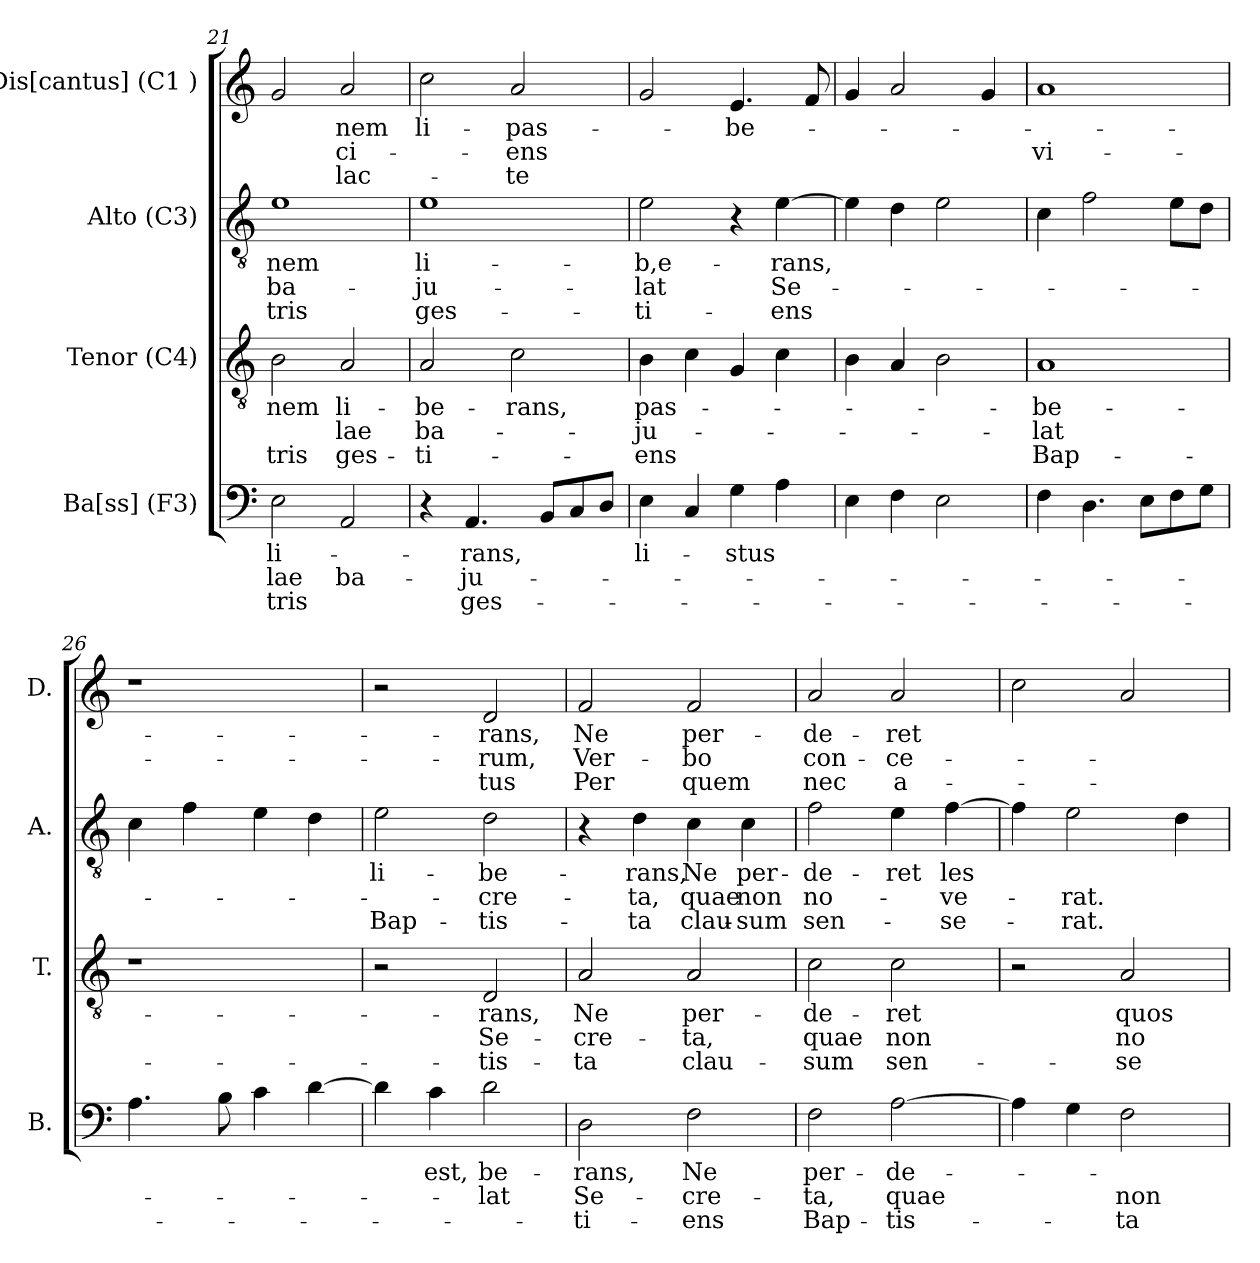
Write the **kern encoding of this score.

**kern	**text	**text	**text	**kern	**text	**text	**text	**kern	**text	**text	**text	**kern	**text	**text	**text
*part4	*part4	*part4	*part4	*part3	*part3	*part3	*part3	*part2	*part2	*part2	*part2	*part1	*part1	*part1	*part1
*staff4	*staff4	*staff4	*staff4	*staff3	*staff3	*staff3	*staff3	*staff2	*staff2	*staff2	*staff2	*staff1	*staff1	*staff1	*staff1
*I"Ba[ss] (F3)	*	*	*	*I"Tenor (C4)	*	*	*	*I"Alto (C3)	*	*	*	*I"Dis[cantus] (C1 )	*	*	*
*I'B.	*	*	*	*I'T.	*	*	*	*I'A.	*	*	*	*I'D.	*	*	*
*clefF4	*	*	*	*clefGv2	*	*	*	*clefGv2	*	*	*	*clefG2	*	*	*
*k[]	*	*	*	*k[]	*	*	*	*k[]	*	*	*	*k[]	*	*	*
*C:	*	*	*	*C:	*	*	*	*C:	*	*	*	*C:	*	*	*
=21	=21	=21	=21	=21	=21	=21	=21	=21	=21	=21	=21	=21	=21	=21	=21
!	!LO:LY:b	!LO:LY:b	!LO:LY:b	!	!LO:LY:b	!	!LO:LY:b	!	!LO:LY:b:rj	!LO:LY:b:rj	!LO:LY:b:rj	!	!	!	!
2E\	li-	-lae	-tris	2B\	-nem	.	-tris	1e	-nem	ba-	-tris	2g/	.	.	.
!	!	!LO:LY:b	!	!	!LO:LY:b	!LO:LY:b	!LO:LY:b	!	!	!	!	!	!LO:LY:b	!LO:LY:b	!LO:LY:b
2AA/	.	ba-	.	2A/	li-	-lae	ges-	.	.	.	.	2a/	-nem	-ci-	lac-
=22	=22	=22	=22	=22	=22	=22	=22	=22	=22	=22	=22	=22	=22	=22	=22
!	!	!	!	!	!LO:LY:b	!LO:LY:b	!LO:LY:b	!	!LO:LY:b	!LO:LY:b	!LO:LY:b	!	!LO:LY:b	!	!
4r	.	.	.	2A/	-be-	ba-	-ti-	1e	li-	-ju-	ges-	2cc\	li-	.	.
!	!LO:LY:b	!LO:LY:b	!LO:LY:b	!	!	!	!	!	!	!	!	!	!	!	!
4.AA/	-rans,	-ju-	ges-	.	.	.	.	.	.	.	.	.	.	.	.
!	!	!	!	!	!LO:LY:b	!	!	!	!	!	!	!	!LO:LY:b	!LO:LY:b	!LO:LY:b
.	.	.	.	2c\	-rans,	.	.	.	.	.	.	2a/	-pas-	-ens	-te
8BB/L	.	.	.	.	.	.	.	.	.	.	.	.	.	.	.
8C/	.	.	.	.	.	.	.	.	.	.	.	.	.	.	.
8D/J	.	.	.	.	.	.	.	.	.	.	.	.	.	.	.
=23	=23	=23	=23	=23	=23	=23	=23	=23	=23	=23	=23	=23	=23	=23	=23
!	!LO:LY:b	!	!	!	!LO:LY:b	!LO:LY:b	!LO:LY:b	!	!LO:LY:b	!LO:LY:b	!LO:LY:b	!	!	!	!
4E\	li-	.	.	4B\	pas-	-ju-	-ens	2e\	-b,e-	-lat	-ti-	2g/	.	.	.
4C/	.	.	.	4c\	.	.	.	.	.	.	.	.	.	.	.
!	!LO:LY:b	!	!	!	!	!	!	!	!	!	!	!	!LO:LY:b	!	!
4G\	-stus	.	.	4G/	.	.	.	4r	.	.	.	4.e/	-be-	.	.
!	!	!	!	!	!	!	!	!	!LO:LY:b	!LO:LY:b	!LO:LY:b	!	!	!	!
4A\	.	.	.	4c\	.	.	.	[>4e\	-rans,	Se-	-ens	.	.	.	.
.	.	.	.	.	.	.	.	.	.	.	.	8f/	.	.	.
=24	=24	=24	=24	=24	=24	=24	=24	=24	=24	=24	=24	=24	=24	=24	=24
4E\	.	.	.	4B\	.	.	.	4e\]	.	.	.	4g/	.	.	.
4F\	.	.	.	4A/	.	.	.	4d\	.	.	.	2a/	.	.	.
2E\	.	.	.	2B\	.	.	.	2e\	.	.	.	.	.	.	.
.	.	.	.	.	.	.	.	.	.	.	.	4g/	.	.	.
=25	=25	=25	=25	=25	=25	=25	=25	=25	=25	=25	=25	=25	=25	=25	=25
!	!	!	!	!	!LO:LY:b	!LO:LY:b	!LO:LY:b	!	!	!	!	!	!	!LO:LY:b	!
4F\	.	.	.	1A	-be-	-lat	Bap-	4c\	.	.	.	1a	.	vi-	.
4.D\	.	.	.	.	.	.	.	2f\	.	.	.	.	.	.	.
8E\L	.	.	.	.	.	.	.	.	.	.	.	.	.	.	.
8F\	.	.	.	.	.	.	.	8e\L	.	.	.	.	.	.	.
8G\J	.	.	.	.	.	.	.	8d\J	.	.	.	.	.	.	.
=26	=26	=26	=26	=26	=26	=26	=26	=26	=26	=26	=26	=26	=26	=26	=26
4.A\	.	.	.	1r	.	.	.	4c\	.	.	.	1r	.	.	.
.	.	.	.	.	.	.	.	4f\	.	.	.	.	.	.	.
8B\	.	.	.	.	.	.	.	.	.	.	.	.	.	.	.
4c\	.	.	.	.	.	.	.	4e\	.	.	.	.	.	.	.
[<4d\	.	.	.	.	.	.	.	4d\	.	.	.	.	.	.	.
!!LO:LB:g=z
=27	=27	=27	=27	=27	=27	=27	=27	=27	=27	=27	=27	=27	=27	=27	=27
!	!	!	!	!	!	!	!	!	!LO:LY:b	!	!LO:LY:b	!	!	!	!
4d\]	.	.	.	2r	.	.	.	2e\	li-	.	Bap-	2r	.	.	.
!	!LO:LY:b	!	!	!	!	!	!	!	!	!	!	!	!	!	!
4c\	est,	.	.	.	.	.	.	.	.	.	.	.	.	.	.
!	!LO:LY:b	!LO:LY:b	!	!	!LO:LY:b	!LO:LY:b	!LO:LY:b	!	!LO:LY:b	!LO:LY:b	!LO:LY:b	!	!LO:LY:b	!LO:LY:b	!LO:LY:b
2d\	be-	-lat	.	2D/	-rans,	Se-	-tis-	2d\	-be-	-cre-	-tis-	2d/	rans,	-rum,	tus
=28	=28	=28	=28	=28	=28	=28	=28	=28	=28	=28	=28	=28	=28	=28	=28
!	!LO:LY:b	!LO:LY:b	!LO:LY:b	!	!LO:LY:b	!LO:LY:b	!LO:LY:b	!	!	!	!	!	!LO:LY:b	!LO:LY:b	!LO:LY:b
2D\	-rans,	Se-	-ti-	2A/	Ne	-cre-	-ta	4r	.	.	.	2f/	Ne	Ver-	Per
!	!	!	!	!	!	!	!	!	!LO:LY:b	!LO:LY:b	!LO:LY:b	!	!	!	!
.	.	.	.	.	.	.	.	4d\	-rans,	-ta,	-ta	.	.	.	.
!	!LO:LY:b	!LO:LY:b	!LO:LY:b	!	!LO:LY:b	!LO:LY:b	!LO:LY:b	!	!LO:LY:b	!LO:LY:b	!LO:LY:b	!	!LO:LY:b	!LO:LY:b	!LO:LY:b
2F\	Ne	-cre-	-ens	2A/	per-	-ta,	clau-	4c\	Ne	quae	clau-	2f/	per-	-bo	quem
!	!	!	!	!	!	!	!	!	!LO:LY:b	!LO:LY:b	!LO:LY:b	!	!	!	!
.	.	.	.	.	.	.	.	4c\	per-	non	-sum	.	.	.	.
=29	=29	=29	=29	=29	=29	=29	=29	=29	=29	=29	=29	=29	=29	=29	=29
!	!LO:LY:b	!LO:LY:b	!LO:LY:b	!	!LO:LY:b	!LO:LY:b	!LO:LY:b	!	!LO:LY:b	!LO:LY:b	!LO:LY:b	!	!LO:LY:b	!LO:LY:b	!LO:LY:b
2F\	per-	-ta,	Bap-	2c\	-de-	quae	-sum	2f\	-de-	no-	sen-	2a/	-de-	con-	nec
!	!LO:LY:b	!LO:LY:b	!LO:LY:b	!	!LO:LY:b	!LO:LY:b	!LO:LY:b	!	!LO:LY:b	!	!	!	!LO:LY:b	!LO:LY:b	!LO:LY:b
[>2A\	-de-	quae	-tis-	2c\	-ret	non	sen-	4e\	-ret	.	.	2a/	-ret	-ce-	a-
!	!	!	!	!	!	!	!	!	!LO:LY:b	!LO:LY:b	!LO:LY:b	!	!	!	!
.	.	.	.	.	.	.	.	[>4f\	les	-ve-	-se-	.	.	.	.
=30	=30	=30	=30	=30	=30	=30	=30	=30	=30	=30	=30	=30	=30	=30	=30
4A\]	.	.	.	2r	.	.	.	4f\]	.	.	.	2cc\	.	.	.
!	!	!	!	!	!	!	!	!	!	!LO:LY:b	!LO:LY:b	!	!	!	!
4G\	.	.	.	.	.	.	.	2e\	.	-rat.	-rat.	.	.	.	.
!	!	!LO:LY:b	!LO:LY:b	!	!LO:LY:b	!LO:LY:b	!LO:LY:b	!	!	!	!	!	!	!	!
2F\	.	non	-ta	2A/	quos	no-	-se-	.	.	.	.	2a/	.	.	.
.	.	.	.	.	.	.	.	4d\	.	.	.	.	.	.	.
=	=	=	=	=	=	=	=	=	=	=	=	=	=	=	=
*-	*-	*-	*-	*-	*-	*-	*-	*-	*-	*-	*-	*-	*-	*-	*-
